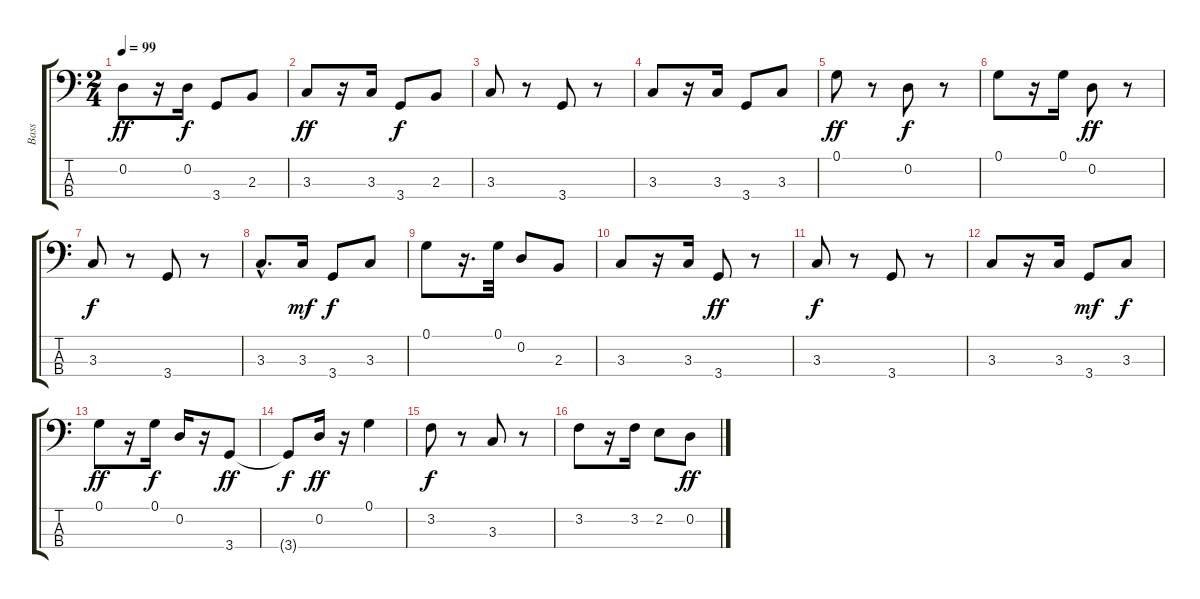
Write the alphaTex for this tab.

\track ("Bass" "Bass") {instrument electricbassfinger}
\staff {score tabs}
\tuning (G2 D2 A1 E1) {hide}
\ts (2 4)
\tempo 99
\clef f4
\ks c
0.2.8{dy ff} r.16 0.2.16{dy f} 3.4.8 2.3.8 |
3.3.8{dy ff} r.16 3.3.16 3.4.8{dy f} 2.3.8 |
3.3.8 r.8 3.4.8 r.8 |
3.3.8 r.16 3.3.16 3.4.8 3.3.8 |
0.1.8{dy ff} r.8 0.2.8{dy f} r.8 |
0.1.8 r.16 0.1.16 0.2.8{dy ff} r.8 |
3.3.8{dy f} r.8 3.4.8 r.8 |
3.3{hac}.8{d} 3.3.16{dy mf} 3.4.8{dy f} 3.3.8 |
0.1.8 r.16{d} 0.1.32 0.2.8 2.3.8 |
3.3.8 r.16 3.3.16 3.4.8{dy ff} r.8 |
3.3.8{dy f} r.8 3.4.8 r.8 |
3.3.8 r.16 3.3.16 3.4.8{dy mf} 3.3.8{dy f} |
0.1.8{dy ff} r.16 0.1.16{dy f} 0.2.16 r.16 3.4.8{dy ff} |
3.4{t}.8{dy f} 0.2.16{dy ff} r.16 0.1.4 |
3.2.8{dy f} r.8 3.3.8 r.8 |
3.2.8 r.16 3.2.16 2.2.8 0.2.8{dy ff}
